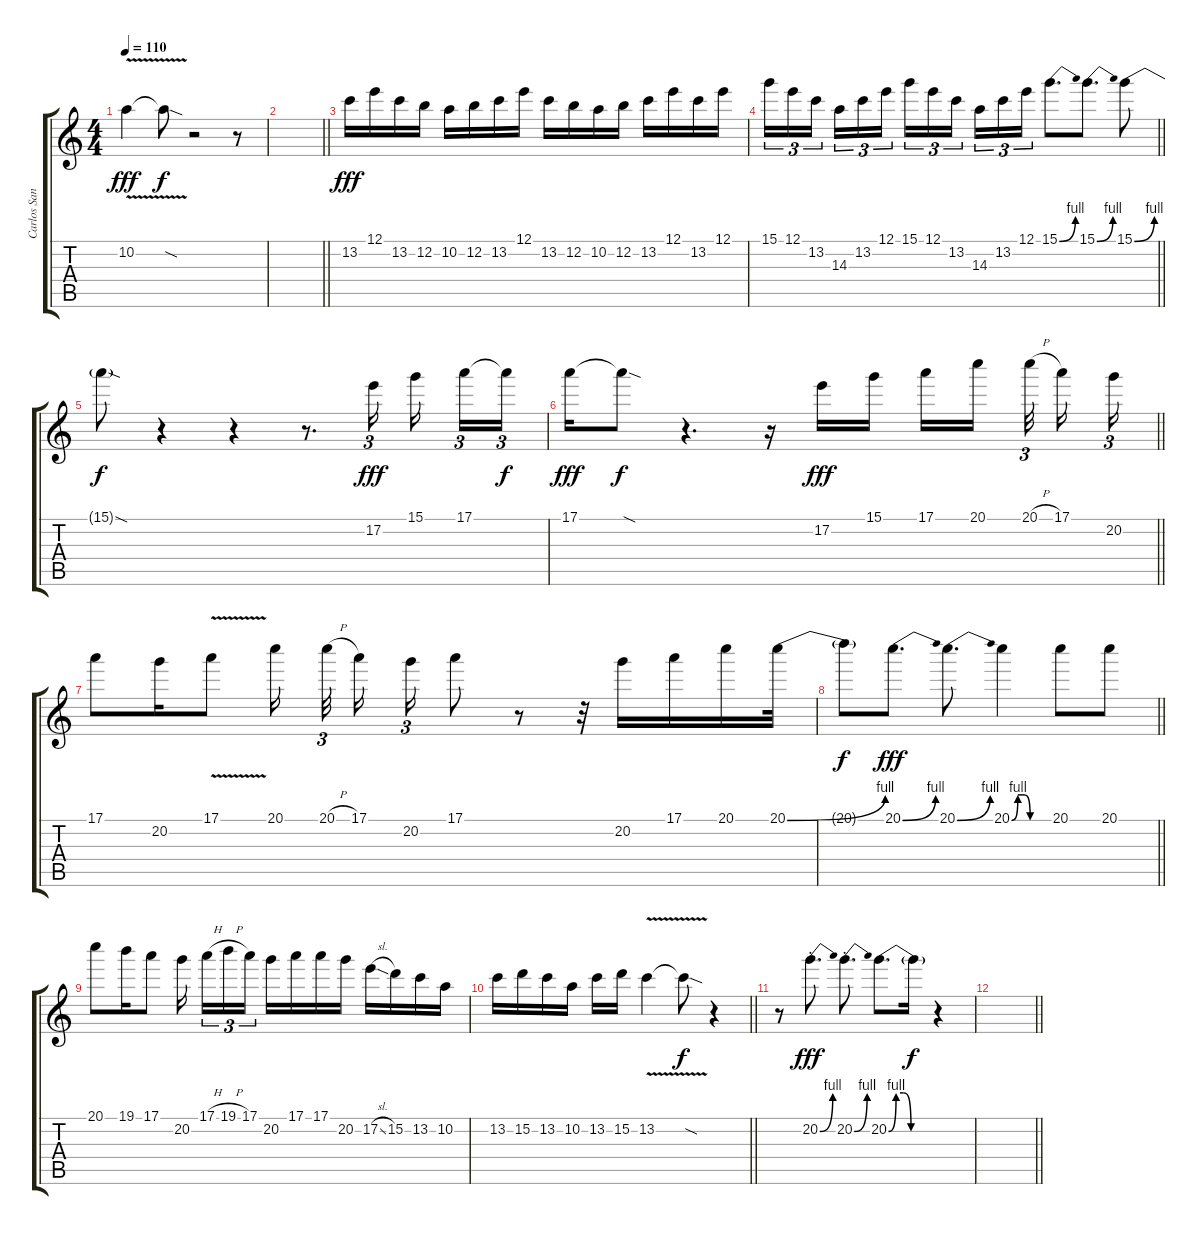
\track ("Carlos Santana" "Carlos San") {instrument distortionguitar}
\staff {score tabs}
\tuning (E4 B3 G3 D3 A2 E2) {hide}
\ts (4 4)
\tempo 110
\clef g2
\ks c
10.2{v}.4{dy fff} 10.2{sod t}.8{dy f} r.2 r.8 |
\barLineRight lightlight
|
13.2.16{dy fff} 12.1.16 13.2.16 12.2.16 10.2.16 12.2.16 13.2.16 12.1.16 13.2.16 12.2.16 10.2.16 12.2.16 13.2.16 12.1.16 13.2.16 12.1.16 |
\barLineRight lightlight
15.1.16{tu (3 2)} 12.1.16{tu (3 2)} 13.2.16{tu (3 2) beam splitsecondary} 14.3.16{tu (3 2)} 13.2.16{tu (3 2)} 12.1.16{tu (3 2)} 15.1.16{tu (3 2)} 12.1.16{tu (3 2)} 13.2.16{tu (3 2) beam splitsecondary} 14.3.16{tu (3 2)} 13.2.16{tu (3 2)} 12.1.16{tu (3 2)} 15.1{be (bend 0 0 60 4)}.8{d} 15.1{be (bend 0 0 60 4)}.8{d} 15.1{be (bend 0 0 60 4)}.8 |
15.1{sod t}.8{dy f} r.4 r.4 r.8{d} 17.2.16{tu (3 2) dy fff beam splitsecondary} 15.1.16{beam splitsecondary} 17.1.16{tu (3 2)} 17.1{t}.16{tu (3 2) dy f} |
\barLineRight lightlight
17.1.16{dy fff} 17.1{sod t}.8{dy f} r.4{d} r.16 17.2.16{dy fff} 15.1.16 17.1.16 20.1.16{beam splitsecondary} 20.1{h}.32{tu (3 2) beam splitsecondary} 17.1.16 20.2.16{tu (3 2)} |
17.1.8 20.2.16 17.1{v}.8 20.1.16{beam splitsecondary} 20.1{h}.32{tu (3 2) beam splitsecondary} 17.1.16 20.2.16{tu (3 2)} 17.1.8 r.8 r.32 20.2.16 17.1.16 20.1.16 20.1{be (bend 0 0 60 4)}.32 |
\barLineRight lightlight
20.1{t}.8{dy f} 20.1{be (bend 0 0 60 4)}.8{d dy fff} 20.1{be (bend 0 0 60 4)}.8{d} 20.1{be (custom 0 0 10 4 20 4 30 0 60 0)}.4 20.1.8 20.1.8 |
20.1.8 19.1.16 17.1.8 20.2.16{beam splitsecondary} 17.1{h}.16{tu (3 2)} 19.1{h}.16{tu (3 2)} 17.1.16{tu (3 2)} 20.2.16 17.1.16 17.1.16 20.2.16 17.2{sl}.16 15.2.16 13.2.16 10.2.16 |
\barLineRight lightlight
13.2.16 15.2.16 13.2.16 10.2.16 13.2.16 15.2.16 13.2{v}.4 13.2{sod t}.8{dy f} r.4 |
r.8 20.2{be (bend 0 0 60 4) st}.8{d dy fff} 20.2{be (bend 0 0 60 4) st}.8{d} 20.2{be (custom 0 0 10 4 20 4 30 0 60 0)}.8{d} 20.2{t}.16{dy f} r.4 |
\barLineRight lightlight
